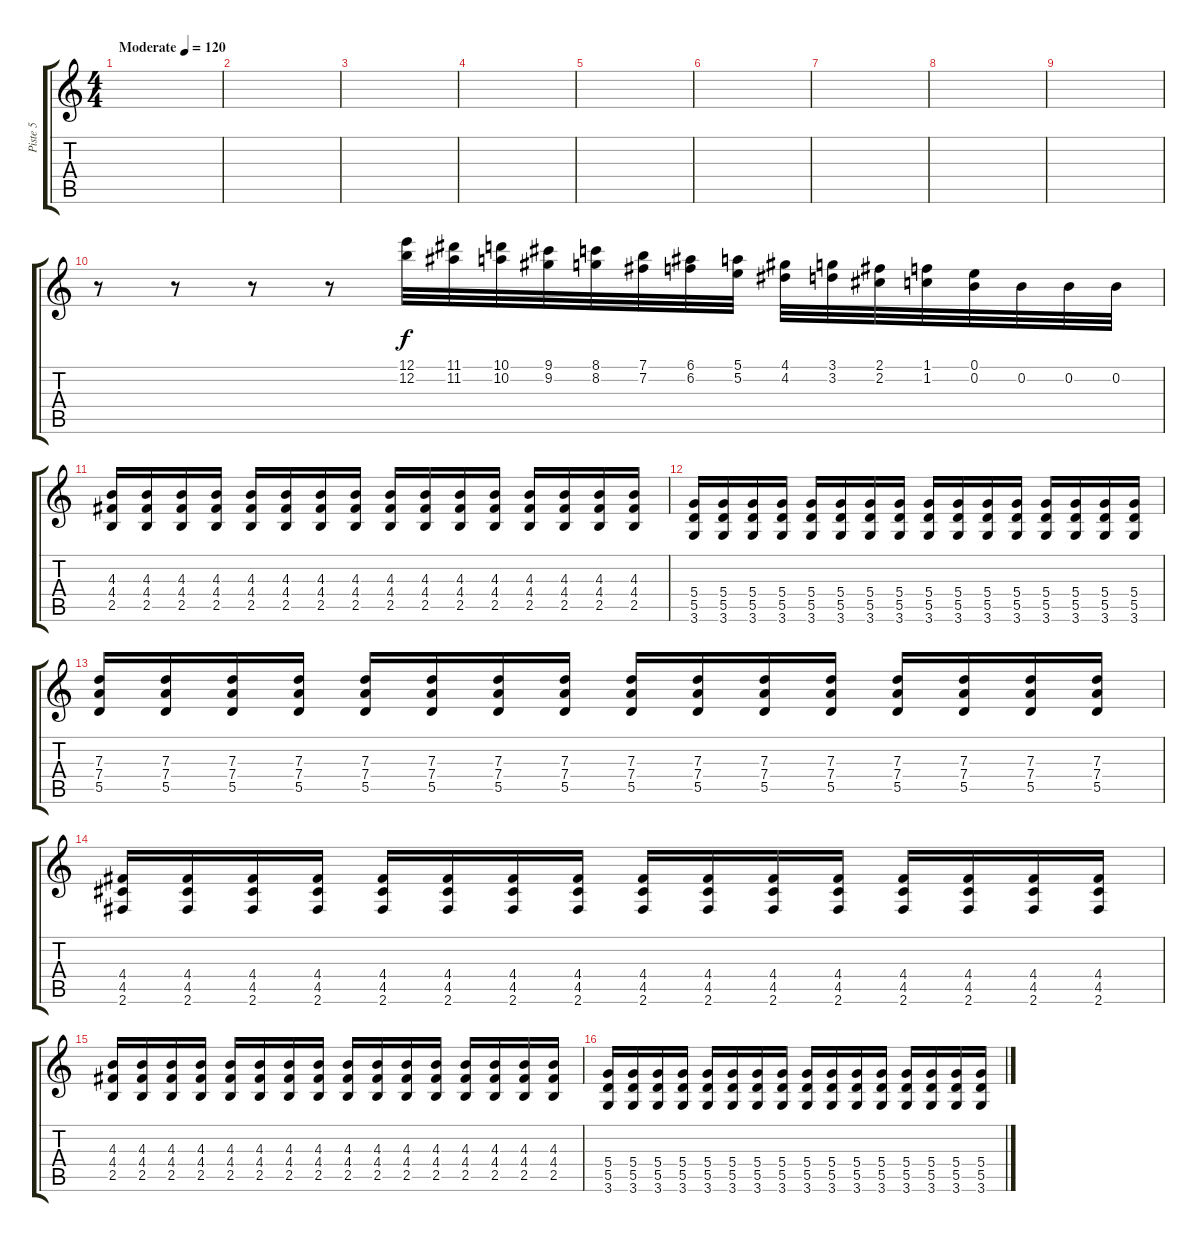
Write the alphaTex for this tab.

\track ("Piste 5" "Piste 5") {instrument distortionguitar}
\staff {score tabs}
\tuning (E4 B3 G3 D3 A2 E2) {hide}
\ts (4 4)
\tempo (120 "Moderate")
\clef g2
\ks c
|
|
|
|
|
|
|
|
|
r.8 r.8 r.8 r.8 (12.1 12.2).32 (11.1 11.2).32 (10.1 10.2).32 (9.1 9.2).32 (8.1 8.2).32 (7.1 7.2).32 (6.1 6.2).32 (5.1 5.2).32 (4.1 4.2).32 (3.1 3.2).32 (2.1 2.2).32 (1.1 1.2).32 (0.1 0.2).32 0.2.32 0.2.32 0.2.32 |
(4.3 4.4 2.5).16 (4.3 4.4 2.5).16 (4.3 4.4 2.5).16 (4.3 4.4 2.5).16 (4.3 4.4 2.5).16 (4.3 4.4 2.5).16 (4.3 4.4 2.5).16 (4.3 4.4 2.5).16 (4.3 4.4 2.5).16 (4.3 4.4 2.5).16 (4.3 4.4 2.5).16 (4.3 4.4 2.5).16 (4.3 4.4 2.5).16 (4.3 4.4 2.5).16 (4.3 4.4 2.5).16 (4.3 4.4 2.5).16 |
(5.4 5.5 3.6).16 (5.4 5.5 3.6).16 (5.4 5.5 3.6).16 (5.4 5.5 3.6).16 (5.4 5.5 3.6).16 (5.4 5.5 3.6).16 (5.4 5.5 3.6).16 (5.4 5.5 3.6).16 (5.4 5.5 3.6).16 (5.4 5.5 3.6).16 (5.4 5.5 3.6).16 (5.4 5.5 3.6).16 (5.4 5.5 3.6).16 (5.4 5.5 3.6).16 (5.4 5.5 3.6).16 (5.4 5.5 3.6).16 |
(7.3 7.4 5.5).16 (7.3 7.4 5.5).16 (7.3 7.4 5.5).16 (7.3 7.4 5.5).16 (7.3 7.4 5.5).16 (7.3 7.4 5.5).16 (7.3 7.4 5.5).16 (7.3 7.4 5.5).16 (7.3 7.4 5.5).16 (7.3 7.4 5.5).16 (7.3 7.4 5.5).16 (7.3 7.4 5.5).16 (7.3 7.4 5.5).16 (7.3 7.4 5.5).16 (7.3 7.4 5.5).16 (7.3 7.4 5.5).16 |
(4.4 4.5 2.6).16 (4.4 4.5 2.6).16 (4.4 4.5 2.6).16 (4.4 4.5 2.6).16 (4.4 4.5 2.6).16 (4.4 4.5 2.6).16 (4.4 4.5 2.6).16 (4.4 4.5 2.6).16 (4.4 4.5 2.6).16 (4.4 4.5 2.6).16 (4.4 4.5 2.6).16 (4.4 4.5 2.6).16 (4.4 4.5 2.6).16 (4.4 4.5 2.6).16 (4.4 4.5 2.6).16 (4.4 4.5 2.6).16 |
(4.3 4.4 2.5).16 (4.3 4.4 2.5).16 (4.3 4.4 2.5).16 (4.3 4.4 2.5).16 (4.3 4.4 2.5).16 (4.3 4.4 2.5).16 (4.3 4.4 2.5).16 (4.3 4.4 2.5).16 (4.3 4.4 2.5).16 (4.3 4.4 2.5).16 (4.3 4.4 2.5).16 (4.3 4.4 2.5).16 (4.3 4.4 2.5).16 (4.3 4.4 2.5).16 (4.3 4.4 2.5).16 (4.3 4.4 2.5).16 |
(5.4 5.5 3.6).16 (5.4 5.5 3.6).16 (5.4 5.5 3.6).16 (5.4 5.5 3.6).16 (5.4 5.5 3.6).16 (5.4 5.5 3.6).16 (5.4 5.5 3.6).16 (5.4 5.5 3.6).16 (5.4 5.5 3.6).16 (5.4 5.5 3.6).16 (5.4 5.5 3.6).16 (5.4 5.5 3.6).16 (5.4 5.5 3.6).16 (5.4 5.5 3.6).16 (5.4 5.5 3.6).16 (5.4 5.5 3.6).16
